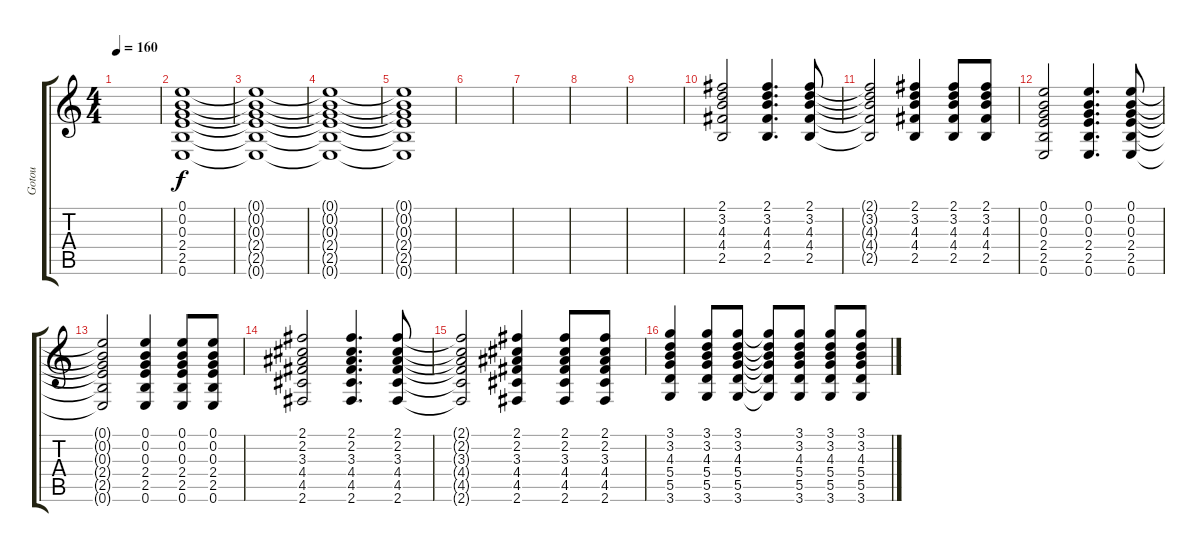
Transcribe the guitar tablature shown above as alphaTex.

\track ("Gotou" "Gotou") {instrument overdrivenguitar}
\staff {score tabs}
\tuning (E4 B3 G3 D3 A2 E2) {hide}
\ts (4 4)
\tempo 160
\clef g2
\ks c
|
(0.1 0.2 0.3 2.4 2.5 0.6).1 |
(0.1{t} 0.2{t} 0.3{t} 2.4{t} 2.5{t} 0.6{t}).1 |
(0.1{t} 0.2{t} 0.3{t} 2.4{t} 2.5{t} 0.6{t}).1 |
(0.1{t} 0.2{t} 0.3{t} 2.4{t} 2.5{t} 0.6{t}).1 |
|
|
|
|
(2.1 3.2 4.3 4.4 2.5).2 (2.1 3.2 4.3 4.4 2.5).4{d} (2.1 3.2 4.3 4.4 2.5).8 |
(2.1{t} 3.2{t} 4.3{t} 4.4{t} 2.5{t}).2 (2.1 3.2 4.3 4.4 2.5).4 (2.1 3.2 4.3 4.4 2.5).8 (2.1 3.2 4.3 4.4 2.5).8 |
(0.1 0.2 0.3 2.4 2.5 0.6).2 (0.1 0.2 0.3 2.4 2.5 0.6).4{d} (0.1 0.2 0.3 2.4 2.5 0.6).8 |
(0.1{t} 0.2{t} 0.3{t} 2.4{t} 2.5{t} 0.6{t}).2 (0.1 0.2 0.3 2.4 2.5 0.6).4 (0.1 0.2 0.3 2.4 2.5 0.6).8 (0.1 0.2 0.3 2.4 2.5 0.6).8 |
(2.1 2.2 3.3 4.4 4.5 2.6).2 (2.1 2.2 3.3 4.4 4.5 2.6).4{d} (2.1 2.2 3.3 4.4 4.5 2.6).8 |
(2.1{t} 2.2{t} 3.3{t} 4.4{t} 4.5{t} 2.6{t}).2 (2.1 2.2 3.3 4.4 4.5 2.6).4 (2.1 2.2 3.3 4.4 4.5 2.6).8 (2.1 2.2 3.3 4.4 4.5 2.6).8 |
(3.1 3.2 4.3 5.4 5.5 3.6).4 (3.1 3.2 4.3 5.4 5.5 3.6).8 (3.1 3.2 4.3 5.4 5.5 3.6).8 (3.1{t} 3.2{t} 4.3{t} 5.4{t} 5.5{t} 3.6{t}).8 (3.1 3.2 4.3 5.4 5.5 3.6).8 (3.1 3.2 4.3 5.4 5.5 3.6).8 (3.1 3.2 4.3 5.4 5.5 3.6).8
